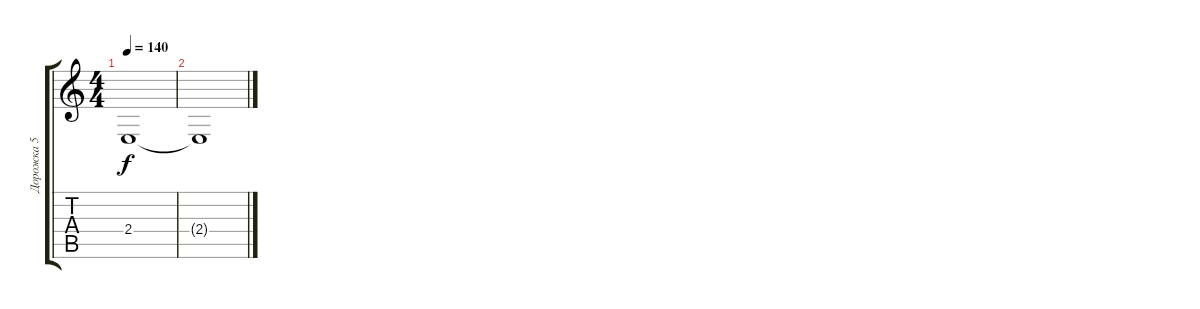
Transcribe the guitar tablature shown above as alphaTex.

\track ("Дорожка 5" "Дорожка 5") {mute instrument choiraahs}
\staff {score tabs}
\tuning (E4 B3 G3 D3 A2 E2) {hide}
\ts (4 4)
\tempo 140
\clef g2
\ks c
2.4.1{dy f} |
2.4{t}.1
